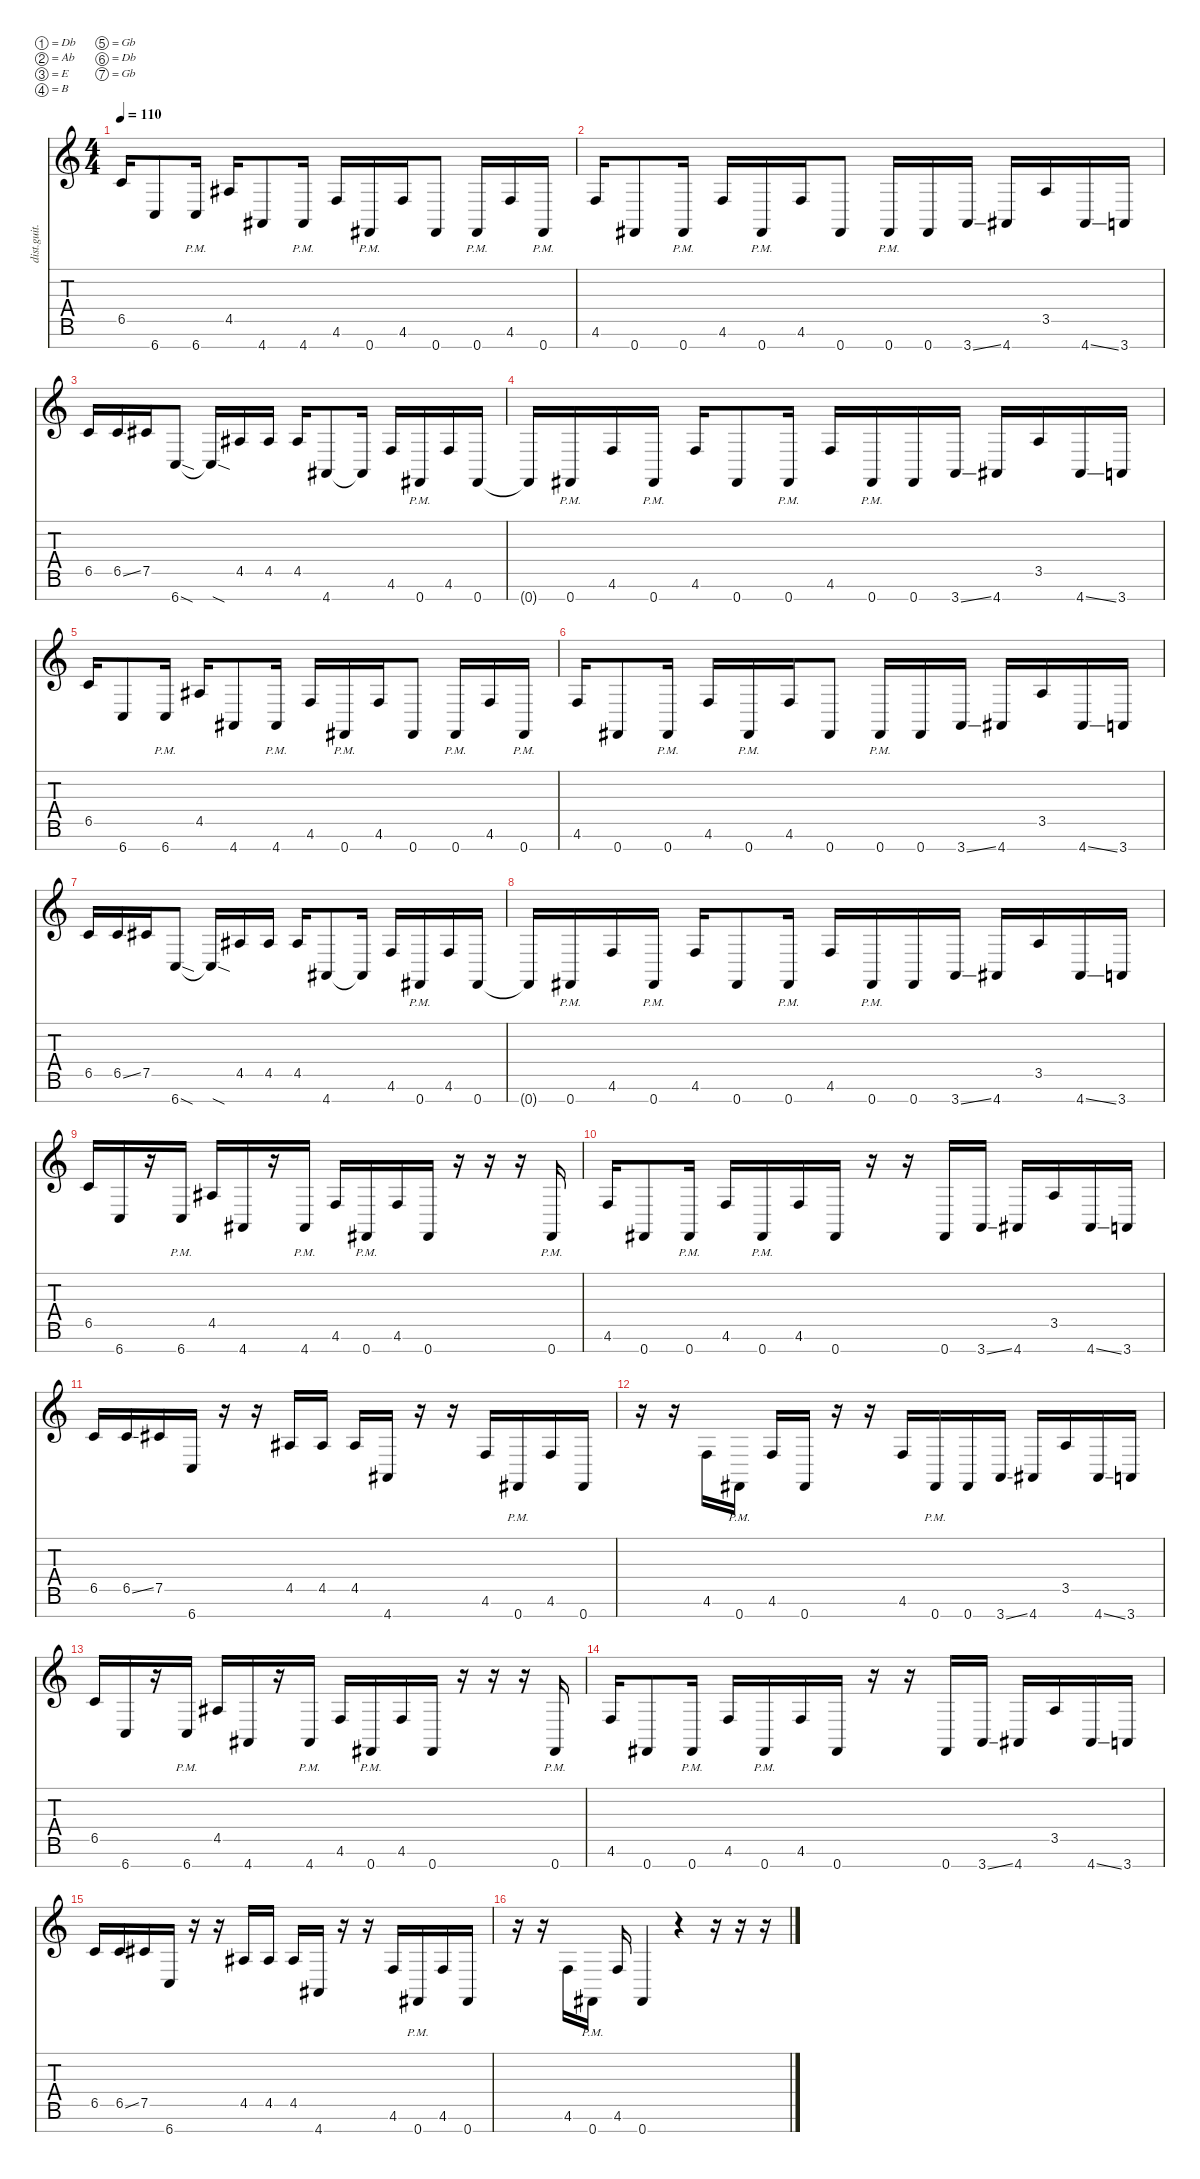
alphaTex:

\defaultSystemsLayout 4
\hideDynamics
\bracketExtendMode nobrackets
\otherSystemsTrackNameOrientation horizontal
\track ("Distortion Guitar" "dist.guit.") {instrument distortionguitar}
\staff {score tabs}
\tuning (Db4 Ab3 E3 B2 Gb2 Db2 Gb1)
\ts (4 4)
\tempo 110
\clef g2
\ks c
6.5.16{dy mf instrument distortionguitar beam Up} 6.7.8{beam Up} 6.7{pm}.16{beam Up} 4.5{acc #}.16{beam Up} 4.7{acc #}.8{beam Up} 4.7{pm acc #}.16{beam Up} 4.6.16{beam Up} 0.7{pm acc #}.16{beam Up} 4.6.16{beam Up} 0.7{acc #}.8{beam Up} 0.7{pm acc #}.16{beam Up} 4.6.16{beam Up} 0.7{pm acc #}.16{beam Up} |
4.6.16{beam Up} 0.7{acc #}.8{beam Up} 0.7{pm acc #}.16{beam Up} 4.6.16{beam Up} 0.7{pm acc #}.16{beam Up} 4.6.16{beam Up} 0.7{acc #}.8{beam Up} 0.7{pm acc #}.16{beam Up} 0.7{acc #}.16{beam Up} 3.7{ss}.16{beam Up} 4.7{acc #}.16{beam Up} 3.5.16{beam Up} 4.7{ss acc #}.16{beam Up} 3.7.16{beam Up} |
6.5.16{beam Up} 6.5{ss}.16{beam Up} 7.5{acc #}.16{beam Up} 6.7{sod}.8{beam Up} 6.7{sod t}.16{beam Up} 4.5{acc #}.16{beam Up} 4.5{acc #}.16{beam Up} 4.5{acc #}.16{beam Up} 4.7{acc #}.8{beam Up} 4.7{t acc #}.16{beam Up} 4.6.16{beam Up} 0.7{pm acc #}.16{beam Up} 4.6.16{beam Up} 0.7{acc #}.16{beam Up} |
0.7{t acc #}.16{beam Up} 0.7{pm acc #}.16{beam Up} 4.6.16{beam Up} 0.7{pm acc #}.16{beam Up} 4.6.16{beam Up} 0.7{acc #}.8{beam Up} 0.7{pm acc #}.16{beam Up} 4.6.16{beam Up} 0.7{pm acc #}.16{beam Up} 0.7{acc #}.16{beam Up} 3.7{ss}.16{beam Up} 4.7{acc #}.16{beam Up} 3.5.16{beam Up} 4.7{ss acc #}.16{beam Up} 3.7.16{beam Up} |
6.5.16{beam Up} 6.7.8{beam Up} 6.7{pm}.16{beam Up} 4.5{acc #}.16{beam Up} 4.7{acc #}.8{beam Up} 4.7{pm acc #}.16{beam Up} 4.6.16{beam Up} 0.7{pm acc #}.16{beam Up} 4.6.16{beam Up} 0.7{acc #}.8{beam Up} 0.7{pm acc #}.16{beam Up} 4.6.16{beam Up} 0.7{pm acc #}.16{beam Up} |
4.6.16{beam Up} 0.7{acc #}.8{beam Up} 0.7{pm acc #}.16{beam Up} 4.6.16{beam Up} 0.7{pm acc #}.16{beam Up} 4.6.16{beam Up} 0.7{acc #}.8{beam Up} 0.7{pm acc #}.16{beam Up} 0.7{acc #}.16{beam Up} 3.7{ss}.16{beam Up} 4.7{acc #}.16{beam Up} 3.5.16{beam Up} 4.7{ss acc #}.16{beam Up} 3.7.16{beam Up} |
6.5.16{beam Up} 6.5{ss}.16{beam Up} 7.5{acc #}.16{beam Up} 6.7{sod}.8{beam Up} 6.7{sod t}.16{beam Up} 4.5{acc #}.16{beam Up} 4.5{acc #}.16{beam Up} 4.5{acc #}.16{beam Up} 4.7{acc #}.8{beam Up} 4.7{t acc #}.16{beam Up} 4.6.16{beam Up} 0.7{pm acc #}.16{beam Up} 4.6.16{beam Up} 0.7{acc #}.16{beam Up} |
0.7{t acc #}.16{beam Up} 0.7{pm acc #}.16{beam Up} 4.6.16{beam Up} 0.7{pm acc #}.16{beam Up} 4.6.16{beam Up} 0.7{acc #}.8{beam Up} 0.7{pm acc #}.16{beam Up} 4.6.16{beam Up} 0.7{pm acc #}.16{beam Up} 0.7{acc #}.16{beam Up} 3.7{ss}.16{beam Up} 4.7{acc #}.16{beam Up} 3.5.16{beam Up} 4.7{ss acc #}.16{beam Up} 3.7.16{beam Up} |
6.5.16{beam Up} 6.7.16{beam Up} r.16{beam Up} 6.7{pm}.16{beam Up} 4.5{acc #}.16{beam Up} 4.7{acc #}.16{beam Up} r.16{beam Up} 4.7{pm acc #}.16{beam Up} 4.6.16{beam Up} 0.7{pm acc #}.16{beam Up} 4.6.16{beam Up} 0.7{acc #}.16{beam Up} r.16{beam Up} r.16{beam Up} r.16{beam Up} 0.7{pm acc #}.16{beam Up} |
4.6.16{beam Up} 0.7{acc #}.8{beam Up} 0.7{pm acc #}.16{beam Up} 4.6.16{beam Up} 0.7{pm acc #}.16{beam Up} 4.6.16{beam Up} 0.7{acc #}.16{beam Up} r.16{beam Up} r.16{beam Up} 0.7{acc #}.16{beam Up} 3.7{ss}.16{beam Up} 4.7{acc #}.16{beam Up} 3.5.16{beam Up} 4.7{ss acc #}.16{beam Up} 3.7.16{beam Up} |
6.5.16{beam Up} 6.5{ss}.16{beam Up} 7.5{acc #}.16{beam Up} 6.7.16{beam Up} r.16{beam Up} r.16{beam Up} 4.5{acc #}.16{beam Up} 4.5{acc #}.16{beam Up} 4.5{acc #}.16{beam Up} 4.7{acc #}.16{beam Up} r.16{beam Up} r.16{beam Up} 4.6.16{beam Up} 0.7{pm acc #}.16{beam Up} 4.6.16{beam Up} 0.7{acc #}.16{beam Up} |
r.16{beam Down} r.16{beam Down} 4.6.16{beam Up} 0.7{pm acc #}.16{beam Up} 4.6.16{beam Up} 0.7{acc #}.16{beam Up} r.16{beam Up} r.16{beam Up} 4.6.16{beam Up} 0.7{pm acc #}.16{beam Up} 0.7{acc #}.16{beam Up} 3.7{ss}.16{beam Up} 4.7{acc #}.16{beam Up} 3.5.16{beam Up} 4.7{ss acc #}.16{beam Up} 3.7.16{beam Up} |
6.5.16{beam Up} 6.7.16{beam Up} r.16{beam Up} 6.7{pm}.16{beam Up} 4.5{acc #}.16{beam Up} 4.7{acc #}.16{beam Up} r.16{beam Up} 4.7{pm acc #}.16{beam Up} 4.6.16{beam Up} 0.7{pm acc #}.16{beam Up} 4.6.16{beam Up} 0.7{acc #}.16{beam Up} r.16{beam Up} r.16{beam Up} r.16{beam Up} 0.7{pm acc #}.16{beam Up} |
4.6.16{beam Up} 0.7{acc #}.8{beam Up} 0.7{pm acc #}.16{beam Up} 4.6.16{beam Up} 0.7{pm acc #}.16{beam Up} 4.6.16{beam Up} 0.7{acc #}.16{beam Up} r.16{beam Up} r.16{beam Up} 0.7{acc #}.16{beam Up} 3.7{ss}.16{beam Up} 4.7{acc #}.16{beam Up} 3.5.16{beam Up} 4.7{ss acc #}.16{beam Up} 3.7.16{beam Up} |
6.5.16{beam Up} 6.5{ss}.16{beam Up} 7.5{acc #}.16{beam Up} 6.7.16{beam Up} r.16{beam Up} r.16{beam Up} 4.5{acc #}.16{beam Up} 4.5{acc #}.16{beam Up} 4.5{acc #}.16{beam Up} 4.7{acc #}.16{beam Up} r.16{beam Up} r.16{beam Up} 4.6.16{beam Up} 0.7{pm acc #}.16{beam Up} 4.6.16{beam Up} 0.7{acc #}.16{beam Up} |
r.16{beam Down} r.16{beam Down} 4.6.16{beam Up} 0.7{pm acc #}.16{beam Up} 4.6.16{beam Up} 0.7{acc #}.4{beam Up} r.4{beam Up} r.16{beam Up} r.16{beam Up} r.16{beam Up}
